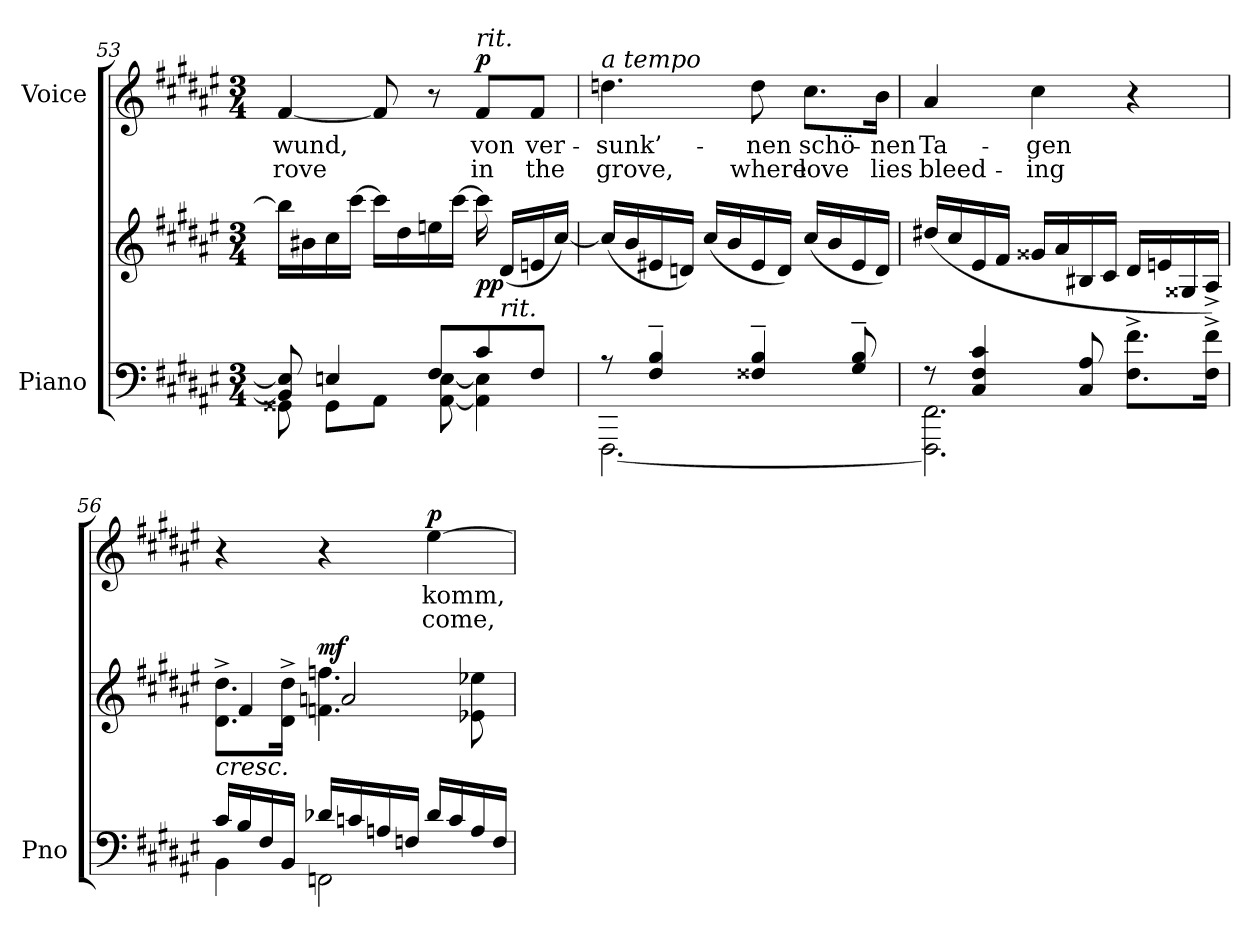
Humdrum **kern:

**kern	**kern	**dynam	**kern	**text	**text	**dynam
*part2	*part2	*part2	*part1	*part1	*part1	*part1
*staff3	*staff2	*staff2/3	*staff1	*staff1	*staff1	*staff1
*I"Piano	*	*	*I"Voice	*	*	*
*I'Pno	*	*	*	*	*	*
!!LO:PB:g=z
*clefF4	*clefG2	*	*clefG2	*	*	*
*k[f#c#g#d#a#e#]	*k[f#c#g#d#a#e#]	*	*k[f#c#g#d#a#e#]	*	*	*
*M3/4	*M3/4	*	*M3/4	*	*	*
=53	=53	=53	=53	=53	=53	=53
*^	*	*	*	*	*	*
!	!	!	!	!	!LO:LY:b	!LO:LY:b	!
8BB#/] 8E/]	8GG##X\	16bb#\LL]	.	[4f#/	-wund,	rove	.
.	.	16b#X\	.	.	.	.	.
4En/	8GG##\L	16cc#\	.	.	.	.	.
.	.	[16ccc#\JJ	.	.	.	.	.
.	8AA#\J	16ccc#\LL]	.	8f#/]	.	.	.
.	.	16dd#\	.	.	.	.	.
8F#/L	[8AA#\ [8E\	16een\	.	8r	.	.	.
.	.	[16ccc#\JJ	.	.	.	.	.
!	!	!	!	!LO:TX:a:i:t=rit.	!	!	!
!	!	!	!LO:DY:b	!	!LO:LY:b	!LO:LY:b	!LO:DY:a
8c#/	4AA#\] 4E\]	16ccc#\]	pp	8f#/L	von	in	p
!	!	!LO:TX:b:i:t=rit.	!	!	!	!	!
.	.	(16d#/LL	.	.	.	.	.
!	!	!	!	!	!LO:LY:b	!LO:LY:b	!
8F#/J	.	16en/	.	8f#/J	ver-	the	.
.	.	[16cc#/JJ)	.	.	.	.	.
!!LO:LB:g=z
=54	=54	=54	=54	=54	=54	=54	=54
!	!	!	!	!LO:TX:a:i:t=a tempo	!	!	!
!	!	!	!	!	!LO:LY:b	!LO:LY:b	!
8r	[2.FFF#\	(16cc#/LL]	.	4.ddn\	-sunk’-	grove,	.
.	.	16b/	.	.	.	.	.
4F#/~ 4B/~	.	16e#X/	.	.	.	.	.
.	.	16dn/JJ)	.	.	.	.	.
.	.	(16cc#/LL	.	.	.	.	.
.	.	16b/	.	.	.	.	.
!	!	!	!	!	!LO:LY:b	!LO:LY:b	!
4F##X/~ 4B/~	.	16e#/	.	8dd\	-nen	where	.
.	.	16d/JJ)	.	.	.	.	.
!	!	!	!	!	!LO:LY:b	!LO:LY:b	!
.	.	(16cc#/LL	.	8.cc#\L	schö-	love	.
.	.	16b/	.	.	.	.	.
8G#/~ 8B/~	.	16e#/	.	.	.	.	.
!	!	!	!	!	!LO:LY:b	!LO:LY:b	!
.	.	16d/JJ)	.	16b\Jk	-nen	lies	.
=55	=55	=55	=55	=55	=55	=55	=55
!	!	!	!	!	!LO:LY:b	!LO:LY:b	!
8r	2.FFF#\] 2.FF#\	(>16dd#X/LL	.	4a#/	Ta-	bleed-	.
.	.	16cc#/	.	.	.	.	.
4C#/ 4F#/ 4c#/	.	16e#/	.	.	.	.	.
.	.	16f#/JJ	.	.	.	.	.
!	!	!	!	!	!LO:LY:b	!LO:LY:b	!
.	.	16g##X/LL	.	4cc#\	-gen	-ing	.
.	.	16a#/	.	.	.	.	.
8C#/ 8A#/	.	16B#X/	.	.	.	.	.
.	.	16c#/JJ	.	.	.	.	.
8.F#\^ 8.f#\^L	.	16d#/LL	.	4r	.	.	.
.	.	16en/	.	.	.	.	.
.	.	16G##X/	.	.	.	.	.
16F#\^ 16f#\^Jk	.	16A#^/JJ)	.	.	.	.	.
!!LO:LB:g=z
=56	=56	=56	=56	=56	=56	=56	=56
!	!	!	!LO:HP:b	!	!	!	!
*	*	*^	*	*	*	*	*
16c#/LL	4BB\	8.d#\^ 8.dd#\^L	4f#/	<	4r	.	.	.
16B/	.	.	.	.	.	.	.	.
16F#/	.	.	.	.	.	.	.	.
16BB/JJ	.	16d#\^ 16dd#\^Jk	.	.	.	.	.	.
!	!	!	!	!LO:DY:a	!	!	!	!
16d-X/LL	2FFn\	4.fn\ 4.ffn\	2an/	mf	4r	.	.	.
16cn/	.	.	.	.	.	.	.	.
16An/	.	.	.	.	.	.	.	.
16Fn/JJ	.	.	.	.	.	.	.	.
!	!	!	!	!	!	!LO:LY:b	!LO:LY:b	!LO:DY:a
16d-/LL	.	.	.	.	[4ee#\	komm,	come,	p
16c/	.	.	.	.	.	.	.	.
16A/	.	8e-X\ 8ee-X\	.	[	.	.	.	.
16F/JJ	.	.	.	.	.	.	.	.
*v	*v	*	*	*	*	*	*	*
*	*v	*v	*	*	*	*	*
=	=	=	=	=	=	=
*-	*-	*-	*-	*-	*-	*-
